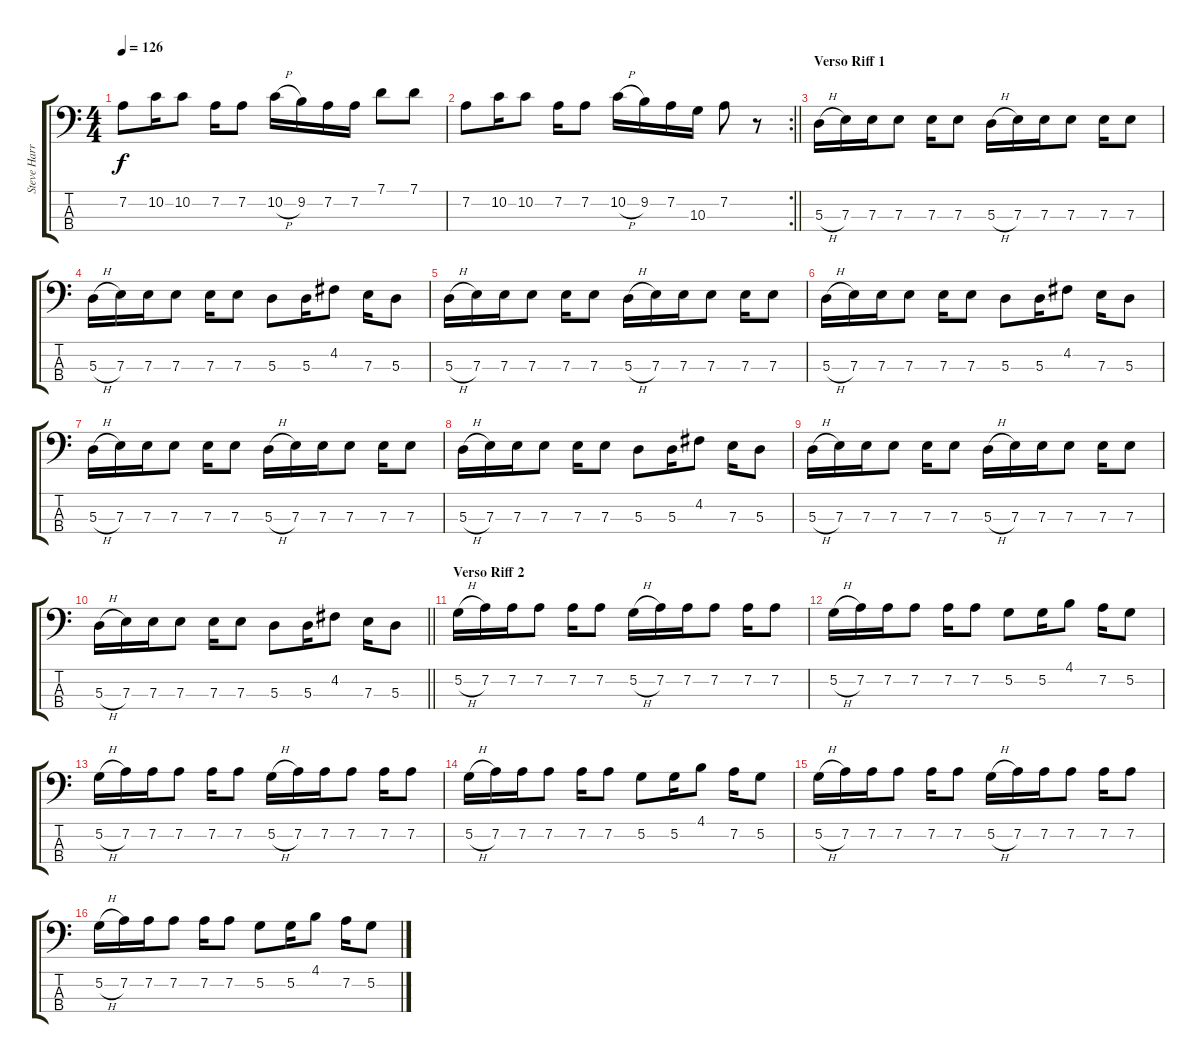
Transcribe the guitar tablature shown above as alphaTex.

\track ("Steve Harris" "Steve Harr") {instrument electricbassfinger}
\staff {score tabs}
\tuning (G2 D2 A1 E1) {hide}
\ts (4 4)
\tempo 126
\clef f4
\ks c
7.2.8{dy f} 10.2.16 10.2.8 7.2.16 7.2.8 10.2{h}.16 9.2.16 7.2.16 7.2.16 7.1.8 7.1.8 |
\rc 2
\barLineRight lightlight
7.2.8 10.2.16 10.2.8 7.2.16 7.2.8 10.2{h}.16 9.2.16 7.2.16 10.3.16 7.2.8 r.8 |
\section ("" "Verso Riff 1")
5.3{h}.16 7.3.16 7.3.16 7.3.8 7.3.16 7.3.8 5.3{h}.16 7.3.16 7.3.16 7.3.8 7.3.16 7.3.8 |
5.3{h}.16 7.3.16 7.3.16 7.3.8 7.3.16 7.3.8 5.3.8 5.3.16 4.2.8 7.3.16 5.3.8 |
5.3{h}.16 7.3.16 7.3.16 7.3.8 7.3.16 7.3.8 5.3{h}.16 7.3.16 7.3.16 7.3.8 7.3.16 7.3.8 |
5.3{h}.16 7.3.16 7.3.16 7.3.8 7.3.16 7.3.8 5.3.8 5.3.16 4.2.8 7.3.16 5.3.8 |
5.3{h}.16 7.3.16 7.3.16 7.3.8 7.3.16 7.3.8 5.3{h}.16 7.3.16 7.3.16 7.3.8 7.3.16 7.3.8 |
5.3{h}.16 7.3.16 7.3.16 7.3.8 7.3.16 7.3.8 5.3.8 5.3.16 4.2.8 7.3.16 5.3.8 |
5.3{h}.16 7.3.16 7.3.16 7.3.8 7.3.16 7.3.8 5.3{h}.16 7.3.16 7.3.16 7.3.8 7.3.16 7.3.8 |
\barLineRight lightlight
5.3{h}.16 7.3.16 7.3.16 7.3.8 7.3.16 7.3.8 5.3.8 5.3.16 4.2.8 7.3.16 5.3.8 |
\section ("" "Verso Riff 2")
5.2{h}.16 7.2.16 7.2.16 7.2.8 7.2.16 7.2.8 5.2{h}.16 7.2.16 7.2.16 7.2.8 7.2.16 7.2.8 |
5.2{h}.16 7.2.16 7.2.16 7.2.8 7.2.16 7.2.8 5.2.8 5.2.16 4.1.8 7.2.16 5.2.8 |
5.2{h}.16 7.2.16 7.2.16 7.2.8 7.2.16 7.2.8 5.2{h}.16 7.2.16 7.2.16 7.2.8 7.2.16 7.2.8 |
5.2{h}.16 7.2.16 7.2.16 7.2.8 7.2.16 7.2.8 5.2.8 5.2.16 4.1.8 7.2.16 5.2.8 |
5.2{h}.16 7.2.16 7.2.16 7.2.8 7.2.16 7.2.8 5.2{h}.16 7.2.16 7.2.16 7.2.8 7.2.16 7.2.8 |
5.2{h}.16 7.2.16 7.2.16 7.2.8 7.2.16 7.2.8 5.2.8 5.2.16 4.1.8 7.2.16 5.2.8
